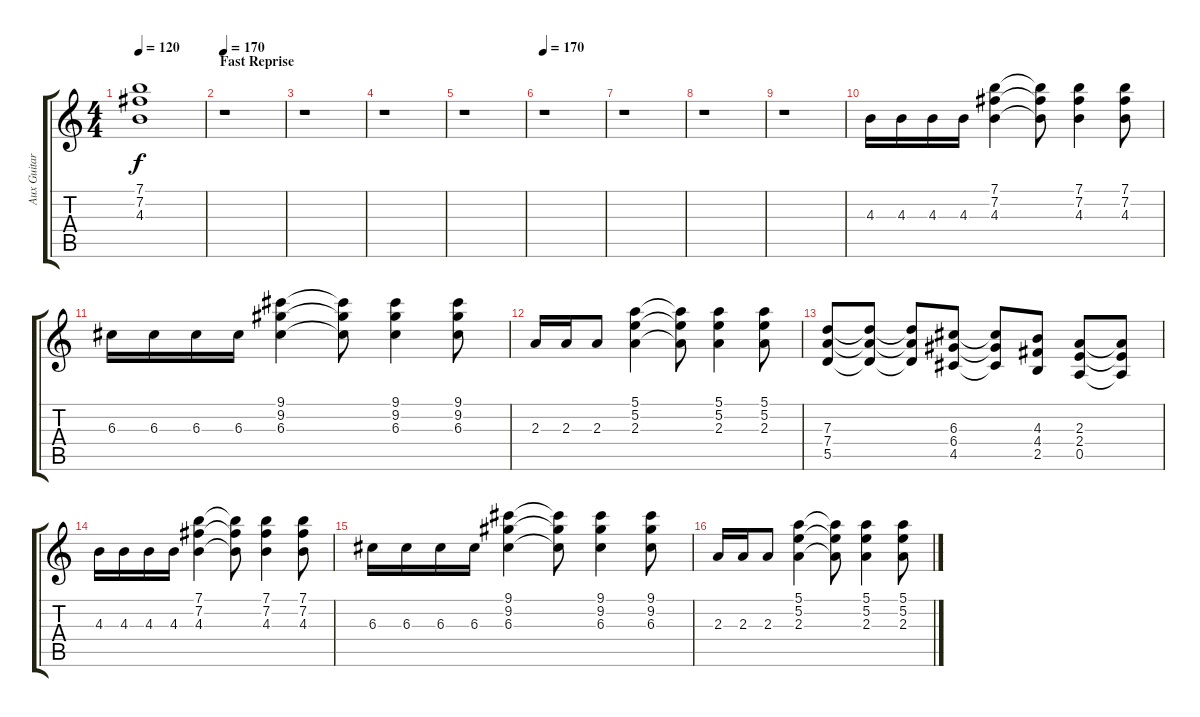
\track ("Aux Guitar" "Aux Guitar") {instrument distortionguitar}
\staff {score tabs}
\tuning (E4 B3 G3 D3 A2 E2) {hide}
\ts (4 4)
\tempo 120
\clef g2
\ks c
(7.1 7.2 4.3).1{dy f} |
\section ("" "Fast Reprise")
\tempo 170
r.1 |
r.1 |
r.1 |
r.1 |
\tempo 170
r.1 |
r.1 |
r.1 |
r.1 |
4.3.16{volume 10 balance 12} 4.3.16 4.3.16 4.3.16 (7.1 7.2 4.3).4 (7.1{t} 7.2{t} 4.3{t}).8 (7.1 7.2 4.3).4 (7.1 7.2 4.3).8 |
6.3.16 6.3.16 6.3.16 6.3.16 (9.1 9.2 6.3).4 (9.1{t} 9.2{t} 6.3{t}).8 (9.1 9.2 6.3).4 (9.1 9.2 6.3).8 |
2.3.16 2.3.16 2.3.8 (5.1 5.2 2.3).4 (5.1{t} 5.2{t} 2.3{t}).8 (5.1 5.2 2.3).4 (5.1 5.2 2.3).8 |
(7.3 7.4 5.5).8 (7.3{t} 7.4{t} 5.5{t}).8 (7.3{t} 7.4{t} 5.5{t}).8 (6.3 6.4 4.5).8 (6.3{t} 6.4{t} 4.5{t}).8 (4.3 4.4 2.5).8 (2.3 2.4 0.5).8 (2.3{t} 2.4{t} 0.5{t}).8 |
4.3.16{volume 10 balance 12} 4.3.16 4.3.16 4.3.16 (7.1 7.2 4.3).4 (7.1{t} 7.2{t} 4.3{t}).8 (7.1 7.2 4.3).4 (7.1 7.2 4.3).8 |
6.3.16 6.3.16 6.3.16 6.3.16 (9.1 9.2 6.3).4 (9.1{t} 9.2{t} 6.3{t}).8 (9.1 9.2 6.3).4 (9.1 9.2 6.3).8 |
2.3.16 2.3.16 2.3.8 (5.1 5.2 2.3).4 (5.1{t} 5.2{t} 2.3{t}).8 (5.1 5.2 2.3).4 (5.1 5.2 2.3).8
